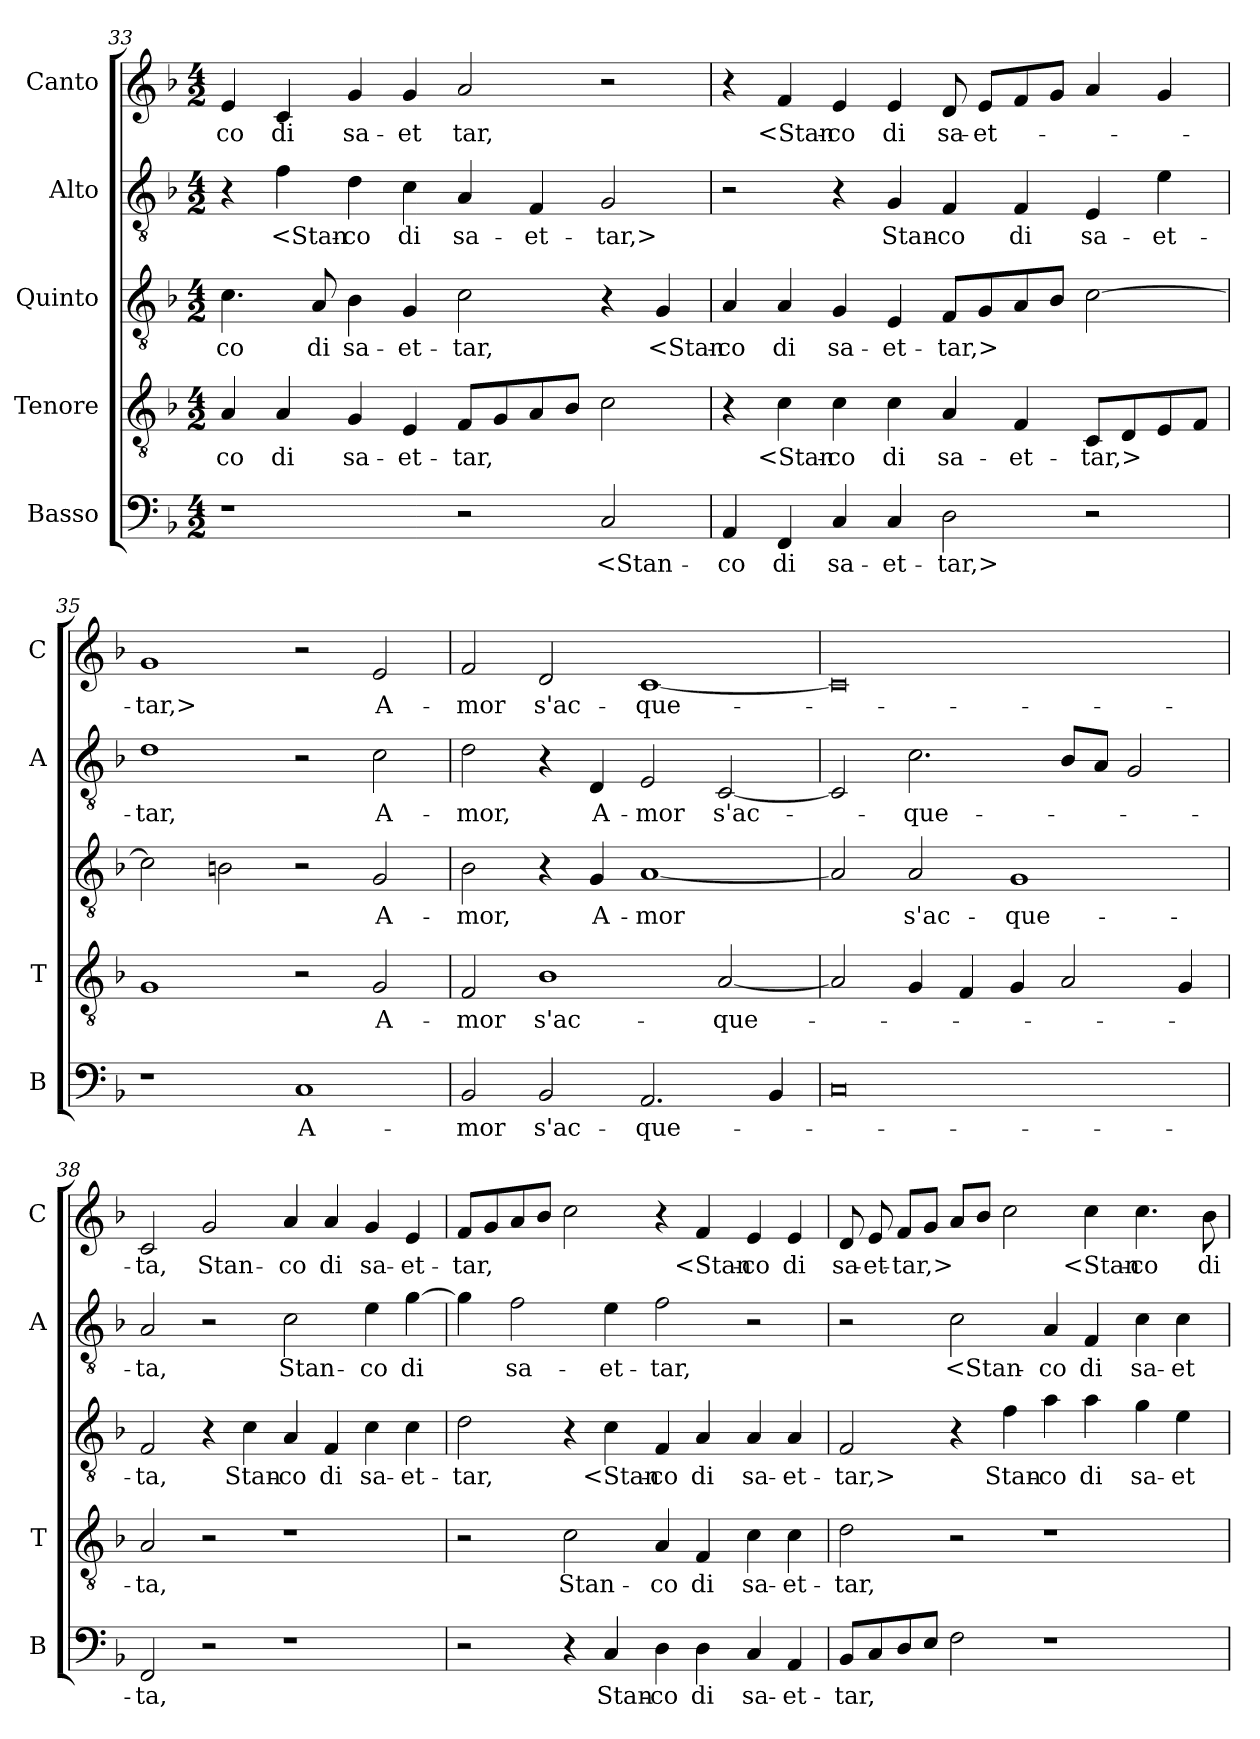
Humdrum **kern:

**kern	**text	**kern	**text	**kern	**text	**kern	**text	**kern	**text
*part5	*part5	*part4	*part4	*part3	*part3	*part2	*part2	*part1	*part1
*staff5	*staff5	*staff4	*staff4	*staff3	*staff3	*staff2	*staff2	*staff1	*staff1
*I"Basso	*	*I"Tenore	*	*I"Quinto	*	*I"Alto	*	*I"Canto	*
*I'B	*	*I'T	*	*	*	*I'A	*	*I'C	*
*clefF4	*	*clefGv2	*	*clefGv2	*	*clefGv2	*	*clefG2	*
*k[b-]	*	*k[b-]	*	*k[b-]	*	*k[b-]	*	*k[b-]	*
*M4/2	*	*M4/2	*	*M4/2	*	*M4/2	*	*M4/2	*
=33	=33	=33	=33	=33	=33	=33	=33	=33	=33
1r	.	4A	-co	4.c	-co	4r	.	4e	-co
.	.	4A	di	.	.	4f	<Stan-	4c	di
.	.	.	.	8A	di	.	.	.	.
.	.	4G	sa-	4B-	sa-	4d	-co	4g	sa-
.	.	4E	-et-	4G	-et-	4c	di	4g	-et
2r	.	8FL	-tar,	2c	-tar,	4A	sa-	2a	tar,
.	.	8G	.	.	.	.	.	.	.
.	.	8A	.	.	.	4F	-et-	.	.
.	.	8B-J	.	.	.	.	.	.	.
2C	<Stan-	2c	.	4r	.	2G	-tar,>	2r	.
.	.	.	.	4G	<Stan-	.	.	.	.
=34	=34	=34	=34	=34	=34	=34	=34	=34	=34
4AA	-co	4r	.	4A	-co	2r	.	4r	.
4FF	di	4c	<Stan-	4A	di	.	.	4f	<Stan-
4C	sa-	4c	-co	4G	sa-	4r	.	4e	-co
4C	-et-	4c	di	4E	-et-	4G	Stan-	4e	di
2D	-tar,>	4A	sa-	8FL	-tar,>	4F	-co	8d	sa-
.	.	.	.	8G	.	.	.	8eL	-et-
.	.	4F	-et-	8A	.	4F	di	8f	.
.	.	.	.	8B-J	.	.	.	8gJ	.
2r	.	8CL	-tar,>	[2c	.	4E	sa-	4a	.
.	.	8D	.	.	.	.	.	.	.
.	.	8E	.	.	.	4e	-et-	4g	.
.	.	8FJ	.	.	.	.	.	.	.
=35	=35	=35	=35	=35	=35	=35	=35	=35	=35
1r	.	1G	.	2c]	.	1d	-tar,	1g	-tar,>
.	.	.	.	2Bn	.	.	.	.	.
1C	A-	2r	.	2r	.	2r	.	2r	.
.	.	2G	A-	2G	A-	2c	A-	2e	A-
=36	=36	=36	=36	=36	=36	=36	=36	=36	=36
2BB-	-mor	2F	-mor	2B-	-mor,	2d	-mor,	2f	-mor
2BB-	s'ac-	1B-	s'ac-	4r	.	4r	.	2d	s'ac-
.	.	.	.	4G	A-	4D	A-	.	.
2.AA	-que-	.	.	[1A	-mor	2E	-mor	[1c	-que-
.	.	[2A	-que-	.	.	[2C	s'ac-	.	.
4BB-	.	.	.	.	.	.	.	.	.
=37	=37	=37	=37	=37	=37	=37	=37	=37	=37
0C	.	2A]	.	2A]	.	2C]	.	0c]	.
.	.	4G	.	2A	s'ac-	2.c	-que-	.	.
.	.	4F	.	.	.	.	.	.	.
.	.	4G	.	1G	-que-	.	.	.	.
.	.	2A	.	.	.	8B-L	.	.	.
.	.	.	.	.	.	8AJ	.	.	.
.	.	.	.	.	.	2G	.	.	.
.	.	4G	.	.	.	.	.	.	.
=38	=38	=38	=38	=38	=38	=38	=38	=38	=38
2FF	-ta,	2A	-ta,	2F	-ta,	2A	-ta,	2c	-ta,
2r	.	2r	.	4r	.	2r	.	2g	Stan-
.	.	.	.	4c	Stan-	.	.	.	.
1r	.	1r	.	4A	-co	2c	Stan-	4a	-co
.	.	.	.	4F	di	.	.	4a	di
.	.	.	.	4c	sa-	4e	-co	4g	sa-
.	.	.	.	4c	-et-	[4g	di	4e	-et-
=39	=39	=39	=39	=39	=39	=39	=39	=39	=39
2r	.	2r	.	2d	-tar,	4g]	.	8fL	-tar,
.	.	.	.	.	.	.	.	8g	.
.	.	.	.	.	.	2f	sa-	8a	.
.	.	.	.	.	.	.	.	8b-J	.
4r	.	2c	Stan-	4r	.	.	.	2cc	.
4C	Stan-	.	.	4c	<Stan-	4e	-et-	.	.
4D	-co	4A	-co	4F	-co	2f	-tar,	4r	.
4D	di	4F	di	4A	di	.	.	4f	<Stan-
4C	sa-	4c	sa-	4A	sa-	2r	.	4e	-co
4AA	-et-	4c	-et-	4A	-et-	.	.	4e	di
=40	=40	=40	=40	=40	=40	=40	=40	=40	=40
8BB-L	-tar,	2d	-tar,	2F	-tar,>	2r	.	8d	sa-
8C	.	.	.	.	.	.	.	8e	-et-
8D	.	.	.	.	.	.	.	8fL	-tar,>
8EJ	.	.	.	.	.	.	.	8gJ	.
2F	.	2r	.	4r	.	2c	<Stan-	8aL	.
.	.	.	.	.	.	.	.	8b-J	.
.	.	.	.	4f	Stan-	.	.	2cc	.
1r	.	1r	.	4a	-co	4A	-co	.	.
.	.	.	.	4a	di	4F	di	4cc	<Stan-
.	.	.	.	4g	sa-	4c	sa-	4.cc	-co
.	.	.	.	4e	-et-	4c	-et-	.	.
.	.	.	.	.	.	.	.	8b-	di
=	=	=	=	=	=	=	=	=	=
*-	*-	*-	*-	*-	*-	*-	*-	*-	*-
